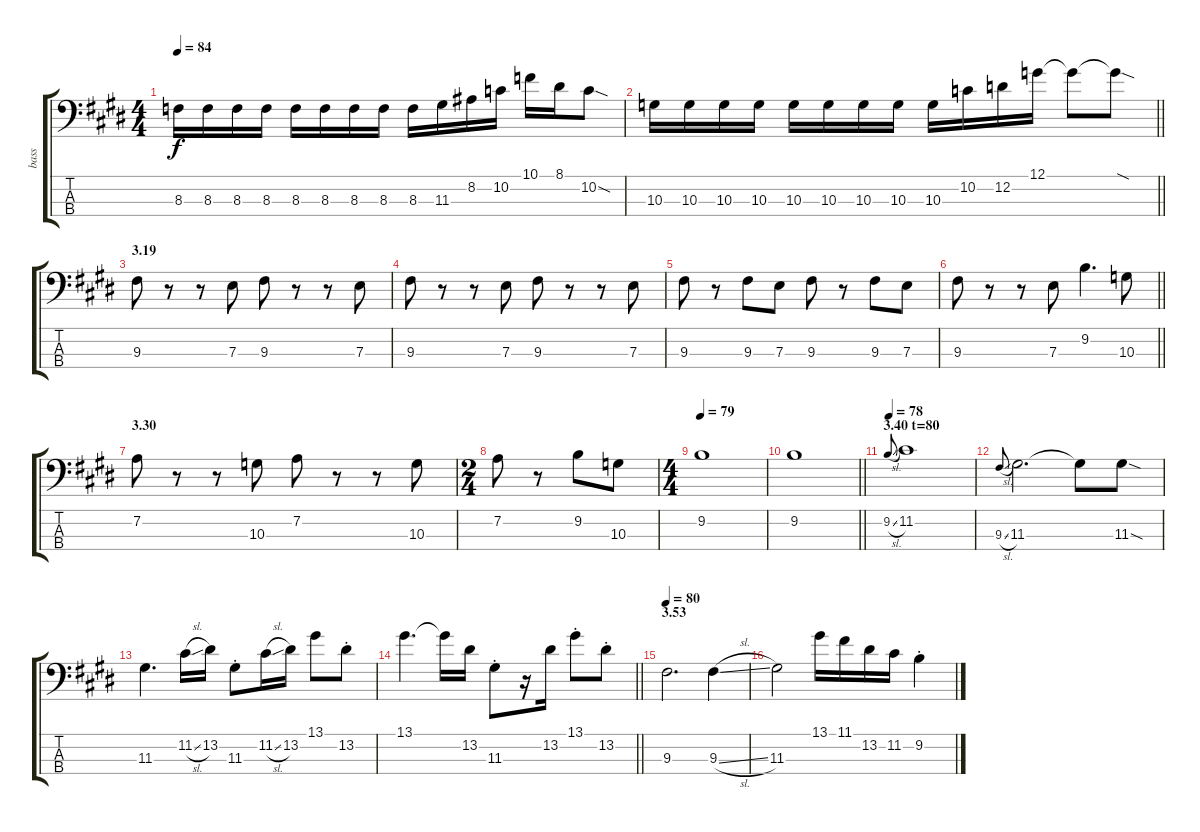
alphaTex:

\track ("bass" "bass") {instrument electricbassfinger}
\staff {score tabs}
\tuning (G2 D2 A1 E1) {hide}
\ts (4 4)
\tempo 84
\clef f4
\ks e
8.3.16{dy f} 8.3.16 8.3.16 8.3.16 8.3.16 8.3.16 8.3.16 8.3.16 8.3.16 11.3.16 8.2.16 10.2.16 10.1.16 8.1.16 10.2{sod}.8 |
\barLineRight lightlight
10.3.16 10.3.16 10.3.16 10.3.16 10.3.16 10.3.16 10.3.16 10.3.16 10.3.16 10.2.16 12.2.16 12.1.16 12.1{t}.8 12.1{sod t}.8 |
\section ("" "3.19")
9.3.8 r.8 r.8 7.3.8 9.3.8 r.8 r.8 7.3.8 |
9.3.8 r.8 r.8 7.3.8 9.3.8 r.8 r.8 7.3.8 |
9.3.8 r.8 9.3.8 7.3.8 9.3.8 r.8 9.3.8 7.3.8 |
\barLineRight lightlight
9.3.8 r.8 r.8 7.3.8 9.2.4{d} 10.3.8 |
\section ("" "3.30")
7.2.8 r.8 r.8 10.3.8 7.2.8 r.8 r.8 10.3.8 |
\ts (2 4)
7.2.8 r.8 9.2.8 10.3.8 |
\ts (4 4)
\tempo 79
9.2.1 |
\barLineRight lightlight
9.2.1 |
\section ("" "3.40 t=80")
\tempo (78 0.03125)
9.2{sl}.8{gr onbeat} 11.2.1 |
9.3{sl}.8{gr onbeat} 11.3.2{d} 11.3{t}.8 11.3{sod}.8 |
11.3.4{d} 11.2{sl}.16 13.2.16 11.3{st}.8 11.2{sl}.16 13.2.16 13.1.8 13.2{st}.8 |
\barLineRight lightlight
13.1.4{d} 13.1{t}.16 13.2.16 11.3{st}.8 r.16 13.2.16 13.1{st}.8 13.2{st}.8 |
\section ("" "3.53")
\tempo 80
9.3.2{d} 9.3{sl}.4 |
11.3.2 13.1.16 11.1.16 13.2.16 11.2.16 9.2{st}.4
